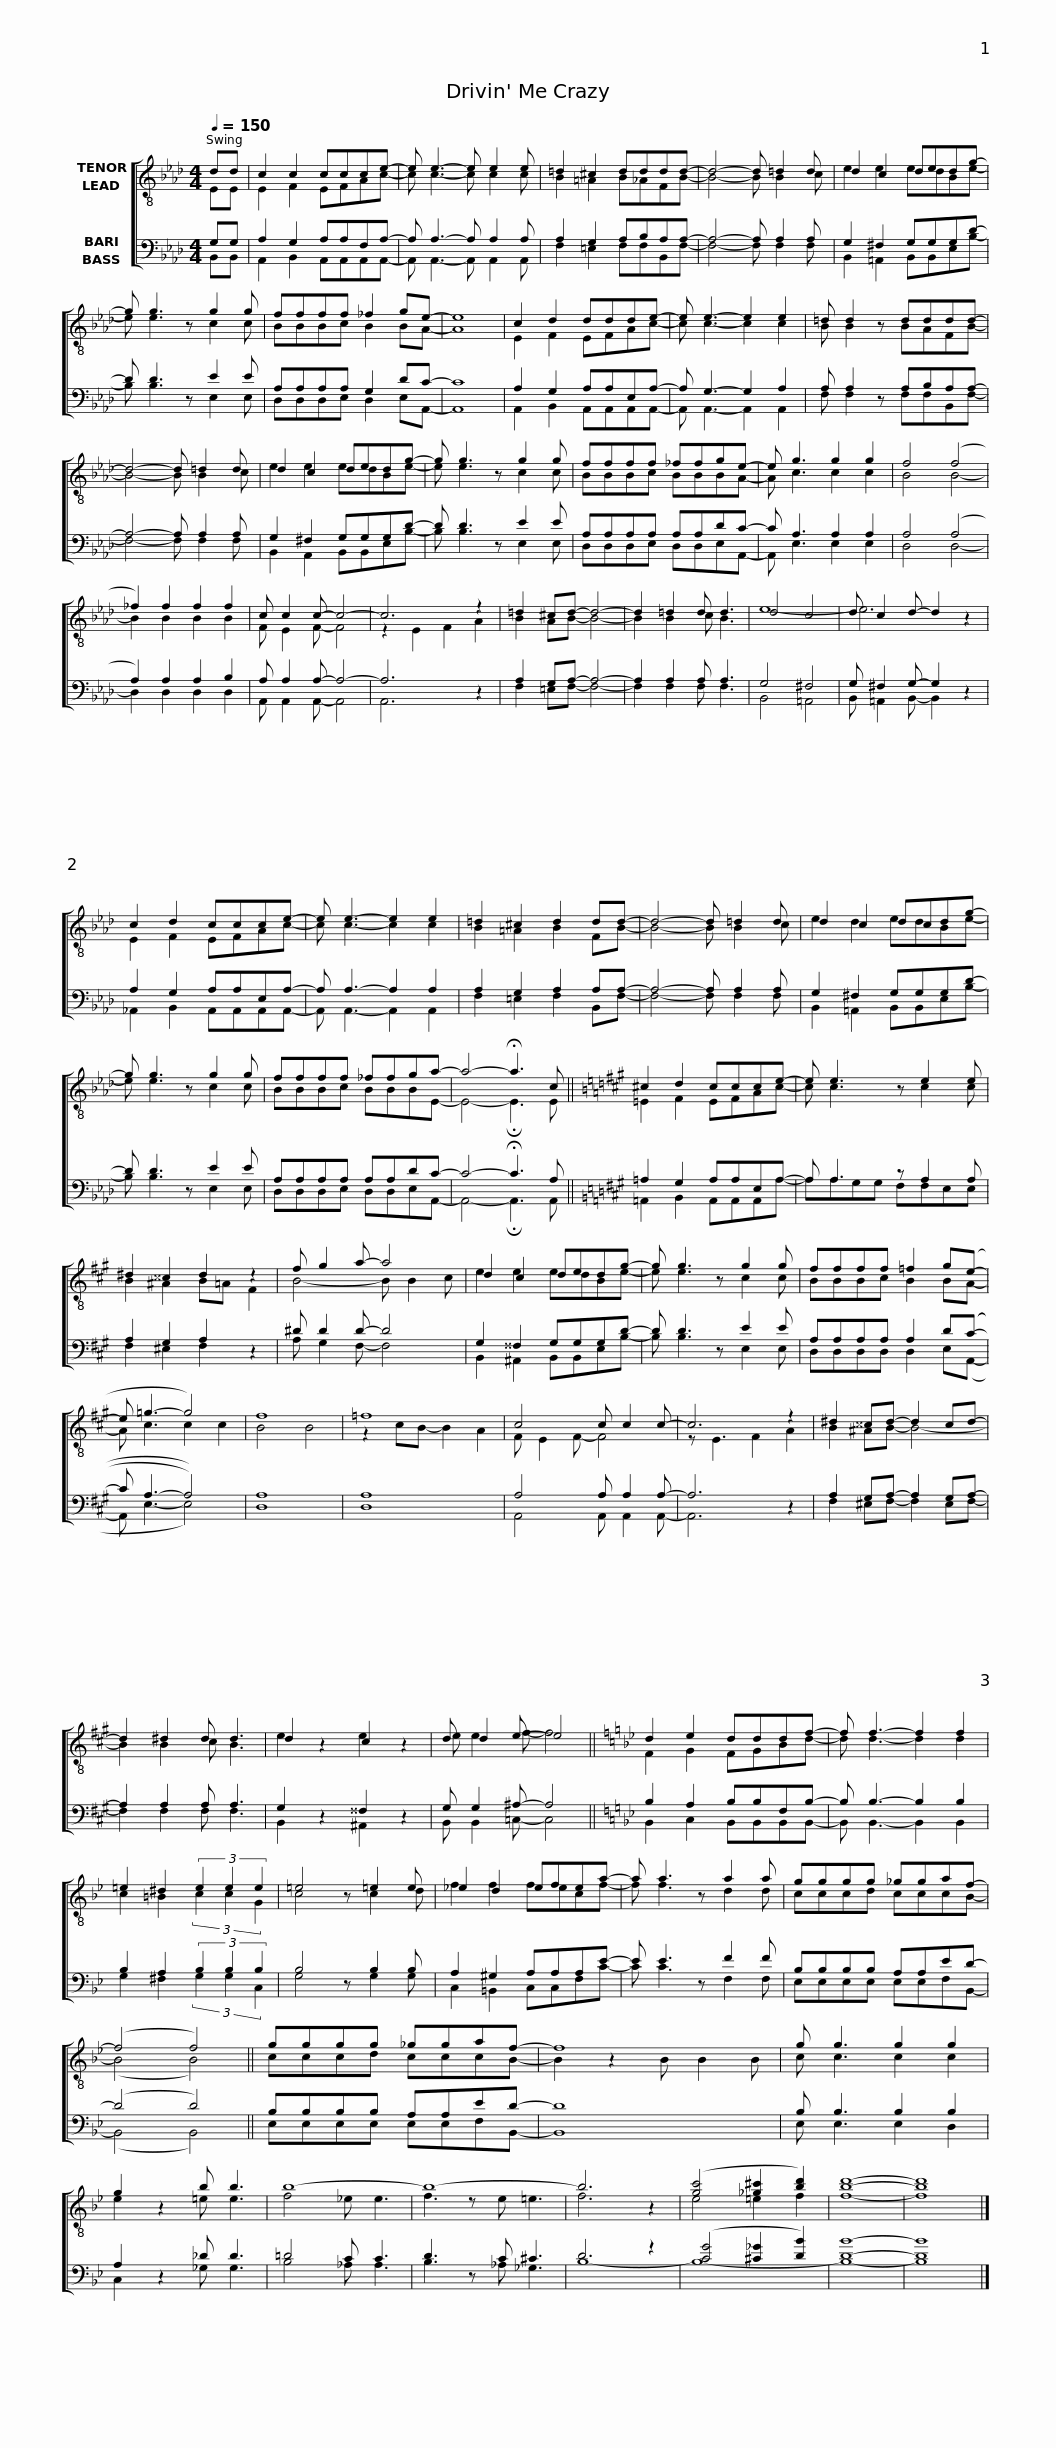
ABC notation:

X:1
%%score [ ( 1 2 ) ( 3 4 ) ]
L:1/8
Q:1/4=150
M:4/4
I:linebreak $
K:Ab
V:1 treble-8
V:2 treble-8
V:3 bass
V:4 bass
V:1
 dd | c2 c2 ccce- | e e3- e e2 e | =d2 ^c2 dddd- | d4- d =d2 d |$ %5
 d2 c2 dedg- | g g3 z g2 g | ffff _f2 ge- | e8 | c2 d2 ddde- | %10
 e e3- e2 e2 |$ =d d2 z dddd- | d4- d =d2 d | d2 c2 dedg- | g g3 z g2 g | %15
 ffff _ffge- |$ e g3 g2 g2 | f4 (f4 | _f2) f2 f2 f2 | c c2 c- c4- | %20
 c6 z2 | =d2 ^cd- d4- | d2 =d2 d d3 | d4 c4 |$ d c2 d- d2 z2 | %25
 c2 d2 ccce- | e e3- e2 e2 | =d2 ^c2 d2 dd- | d4- d =d2 d |$ d2 c2 dcdg- | %30
 g g3 z g2 g | ffff _ffga- | a4- !fermata!a3 c ||$[K:A] !courtesy!^c2 d2 ccce- | e e3 z e2 e | %35
 ^d2 ^^c2 d2 z2 | f g2 a- a4 |$ d2 c2 dedg- | g g3 z g2 g | ffff =f2 g(e- | %40
 e =g3- g4) | f8 | =f8 |$ c4 c c2 c- | c6 z2 | %45
 ^d2 ^^cd- d2 cd- | d2 ^d2 d d3 | d2 z2 c2 z2 |$ d d2 e- e4 ||[K:Bb] d2 e2 dddf- | %50
 f f3- f2 f2 | =e2 ^d2 (3e2 e2 e2 | =e4 z =e2 e |$ !courtesy!_e2 d2 efea- | a a3 z a2 a | %55
 gggg _ggaf- | (f4 f4) || gggg _ggaf- |$ f8 | g g3 g2 g2 | %60
 g2 z2 b b3 | b8- | b8- | b6 z2 | ([gc']4 [_g^c']2 [bd']2) |$ %65
 [bd']8- | [bd']8 |] %67
V:2
 EE | E2 F2 EFAc- | c c3- c c2 c | B2 =A2 B_AFB- | B4- B B2 c |$ %5
 e2 e2 edBe- | e e3 z c2 c | BBBc B2 BA- | A8 | E2 F2 EFAc- | %10
 c c3- c2 c2 |$ B B2 z BAFB- | B4- B B2 c | e2 e2 edBe- | e e3 z c2 c | %15
 BBBc BBBA- |$ A c3 c2 c2 | B4 B4- | B2 B2 B2 B2 | F E2 F- F4 | %20
 z2 E2 F2 A2 | B2 AB- B4- | B2 B2 c B3 | e8- |$ e6 z2 | %25
 E2 F2 EFAc- | c c3- c2 c2 | B2 =A2 B2 FB- | B4- B B2 c |$ e2 d2 edBe- | %30
 e e3 z c2 c | BBBc BBBE- | E4- !fermata!E3 E ||$[K:A] !courtesy!=E2 F2 EFAc- | c c3 z c2 c | %35
 B2 ^A2 B=A F2 | B4- B B2 c |$ e2 e2 edBe- | e e3 z c2 c | BBBc B2 BA- | %40
 A c3 c2 c2 | B4 B4 | z2 cB- B2 A2 |$ F E2 F- F4 | z E3 F2 A2 | %45
 B2 ^AB- B4- | B2 B2 c B3 | e2 z2 e2 z2 |$ e e2 f- f4 ||[K:Bb] F2 G2 FGBd- | %50
 d d3- d2 d2 | c2 =B2 (3c2 c2 G2 | c4 z c2 d |$ f2 f2 fecf- | f f3 z d2 d | %55
 cccd cccB- | (B4 B4) || cccd cccB- |$ B2 z2 B B2 B | c c3 c2 c2 | %60
 e2 z2 =e e3 | f4 !courtesy!_e e3 | f3 z e =e3 | f6 z2 | e4 =e2 f2 |$ %65
 f8- | f8 |] %67
V:3
 G,G, | A,2 G,2 A,A,F,A,- | A, A,3- A, A,2 A, | A,2 G,2 A,B,A,A,- | A,4- A, A,2 A, |$ %5
 G,2 ^F,2 G,G,G,D- | D D3 z E2 E | A,A,A,A, G,2 DC- | C8 | A,2 G,2 A,A,E,A,- | %10
 A, G,3- G,2 A,2 |$ A, A,2 z A,B,A,A,- | A,4- A, A,2 A, | G,2 ^F,2 G,G,G,D- | D D3 z E2 E | %15
 A,A,A,A, A,A,DC- |$ C A,3 A,2 A,2 | A,4 (A,4 | A,2) A,2 A,2 B,2 | A, A,2 A,- A,4- | %20
 A,6 z2 | A,2 G,A,- A,4- | A,2 A,2 A, A,3 | G,4 ^F,4 |$ G, ^F,2 G,- G,2 z2 | %25
 A,2 G,2 A,A,E,A,- | A, A,3- A,2 A,2 | A,2 G,2 A,2 A,A,- | A,4- A, A,2 A, |$ G,2 ^F,2 G,G,G,D- | %30
 D D3 z E2 E | A,A,A,A, A,A,DC- | C4- !fermata!C3 A, ||$[K:A] !courtesy!=A,2 G,2 A,A,E,A,- | A, A,3 z A,2 A, | %35
 A,2 G,2 A,2 z2 | ^D D2 D- D4 |$ G,2 ^^F,2 G,G,G,D- | D D3 z E2 E | A,A,A,A, A,2 D((C- | %40
 C A,3- A,4)) | A,8 | A,8 |$ A,4 A, A,2 A,- | A,6 z2 | %45
 A,2 G,A,- A,2 G,A,- | A,2 A,2 A, A,3 | G,2 z2 ^^F,2 z2 |$ G, G,2 ^A,- A,4 ||[K:Bb] B,2 A,2 B,B,F,B,- | %50
 B, B,3- B,2 B,2 | B,2 A,2 (3B,2 B,2 B,2 | B,4 z B,2 B, |$ A,2 ^G,2 A,A,A,E- | E E3 z F2 F | %55
 B,B,B,B, A,A,ED- | (D4 D4) || B,B,B,B, A,A,ED- |$ D8 | B, B,3 B,2 B,2 | %60
 A,2 z2 _D D3 | =D4 C C3 | D3 z C ^C3 | D6 z2 | ([CG]4 [^C_G]2 [DB]2) |$ %65
 [DB]8- | [DB]8 |] %67
V:4
 B,,B,, | A,,2 B,,2 A,,A,,A,,A,,- | A,, A,,3- A,, A,,2 A,, | F,2 =E,2 F,F,B,,F,- | F,4- F, F,2 F, |$ %5
 B,,2 =A,,2 B,,B,,E,B,- | B, B,3 z E,2 E, | D,D,D,E, D,2 E,A,,- | A,,8 | A,,2 B,,2 A,,A,,A,,A,,- | %10
 A,, A,,3- A,,2 A,,2 |$ F, F,2 z F,F,B,,F,- | F,4- F, F,2 F, | B,,2 A,,2 B,,B,,E,B,- | B, B,3 z E,2 E, | %15
 D,D,D,E, D,D,E,A,,- |$ A,, E,3 E,2 E,2 | D,4 D,4- | D,2 D,2 D,2 D,2 | A,, A,,2 A,,- A,,4 | %20
 A,,6 z2 | F,2 =E,F,- F,4- | F,2 F,2 F, F,3 | B,,4 =A,,4 |$ B,, =A,,2 B,,- B,,2 z2 | %25
 !courtesy!_A,,2 B,,2 A,,A,,A,,A,,- | A,, A,,3- A,,2 A,,2 | F,2 =E,2 F,2 B,,F,- | F,4- F, F,2 F, |$ B,,2 =A,,2 B,,B,,E,B,- | %30
 B, B,3 z E,2 E, | D,D,D,E, D,D,E,A,,- | A,,4- !fermata!A,,3 A,, ||$[K:A] !courtesy!=A,,2 B,,2 A,,A,,A,,A,- | A,A,G,G, F,F,E,E, | %35
 F,2 ^E,2 F,2 z2 | A, G,2 F,- F,4 |$ B,,2 ^A,,2 B,,B,,E,B,- | B, B,3 z E,2 E, | D,D,D,D, D,2 E,(A,,- | %40
 A,, E,3- E,4) | D,8 | D,8 |$ A,,4 A,, A,,2 A,,- | A,,6 z2 | %45
 F,2 ^E,F,- F,2 E,F,- | F,2 F,2 F, F,3 | B,,2 z2 ^A,,2 z2 |$ B,, B,,2 =C,- C,4 ||[K:Bb] B,,2 C,2 B,,B,,B,,B,,- | %50
 B,, B,,3- B,,2 B,,2 | G,2 ^F,2 (3G,2 G,2 C,2 | G,4 z G,2 G, |$ C,2 =B,,2 C,C,F,C- | C C3 z F,2 F, | %55
 E,E,E,E, E,E,F,B,,- | (B,,4 B,,4) || E,E,E,E, E,E,F,B,,- |$ B,,8 | E, E,3 E,2 D,2 | %60
 C,2 z2 _G, G,3 | B,4 _A, A,3 | B,3 z _A, _G,3 | B,8- | B,8- |$ %65
 B,8- | B,8 |] %67
